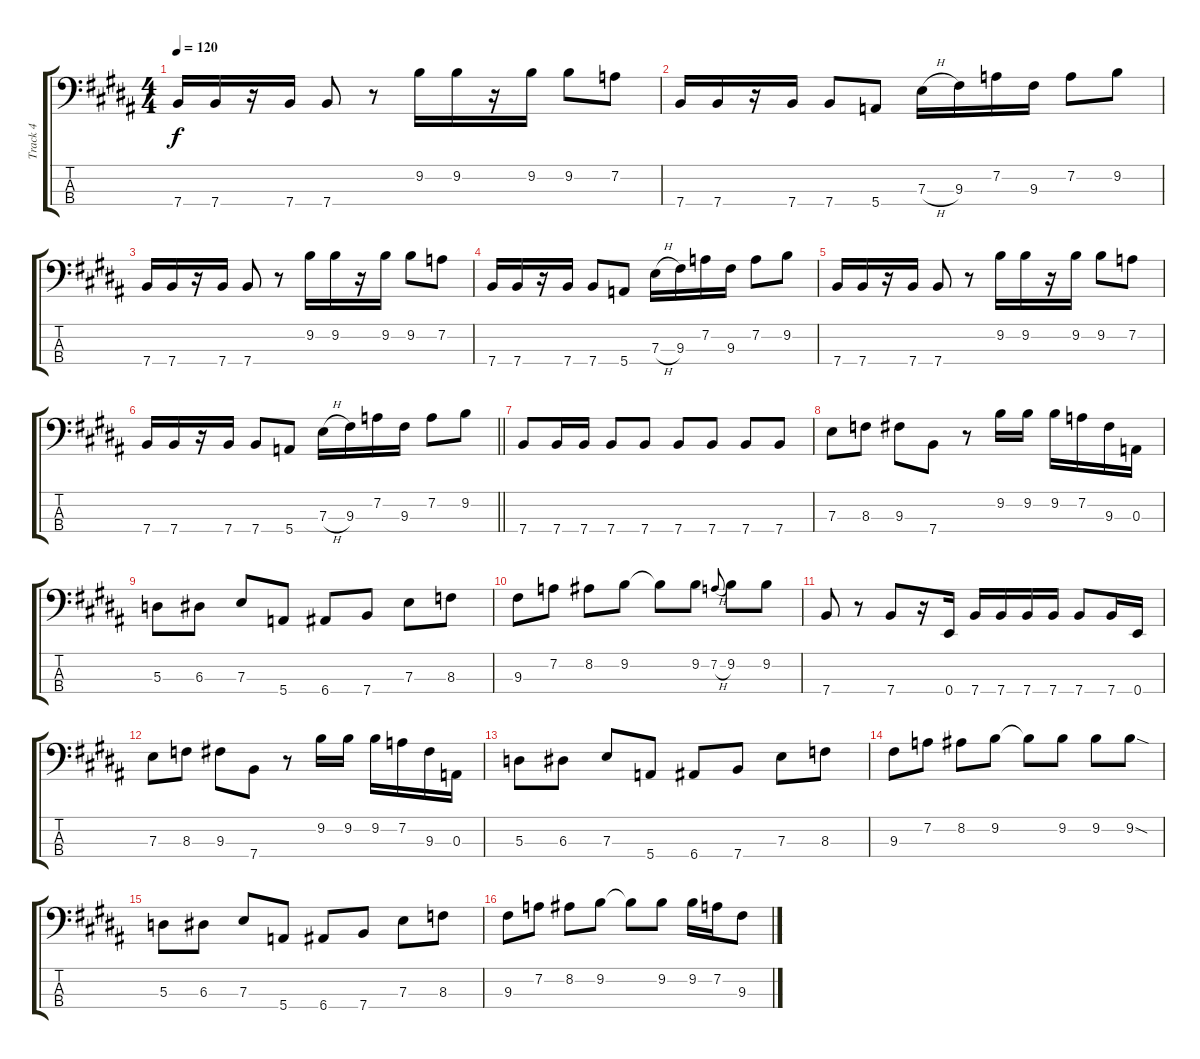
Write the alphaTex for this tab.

\track ("Track 4" "Track 4") {instrument electricbassfinger}
\staff {score tabs}
\tuning (G2 D2 A1 E1) {hide}
\ts (4 4)
\tempo 120
\clef f4
\ks b
7.4.16{dy f} 7.4.16 r.16 7.4.16 7.4.8 r.8 9.2.16 9.2.16 r.16 9.2.16 9.2.8 7.2.8 |
7.4.16 7.4.16 r.16 7.4.16 7.4.8 5.4.8 7.3{h}.16 9.3.16 7.2.16 9.3.16 7.2.8 9.2.8 |
7.4.16 7.4.16 r.16 7.4.16 7.4.8 r.8 9.2.16 9.2.16 r.16 9.2.16 9.2.8 7.2.8 |
7.4.16 7.4.16 r.16 7.4.16 7.4.8 5.4.8 7.3{h}.16 9.3.16 7.2.16 9.3.16 7.2.8 9.2.8 |
7.4.16 7.4.16 r.16 7.4.16 7.4.8 r.8 9.2.16 9.2.16 r.16 9.2.16 9.2.8 7.2.8 |
\barLineRight lightlight
7.4.16 7.4.16 r.16 7.4.16 7.4.8 5.4.8 7.3{h}.16 9.3.16 7.2.16 9.3.16 7.2.8 9.2.8 |
7.4.8 7.4.16 7.4.16 7.4.8 7.4.8 7.4.8 7.4.8 7.4.8 7.4.8 |
7.3.8 8.3.8 9.3.8 7.4.8 r.8 9.2.16 9.2.16 9.2.16 7.2.16 9.3.16 0.3.16 |
5.3.8 6.3.8 7.3.8 5.4.8 6.4.8 7.4.8 7.3.8 8.3.8 |
9.3.8 7.2.8 8.2.8 9.2.8 9.2{t}.8 9.2.8 7.2{h}.8{gr onbeat} 9.2.8 9.2.8 |
7.4.8 r.8 7.4.8 r.16 0.4.16 7.4.16 7.4.16 7.4.16 7.4.16 7.4.8 7.4.16 0.4.16 |
7.3.8 8.3.8 9.3.8 7.4.8 r.8 9.2.16 9.2.16 9.2.16 7.2.16 9.3.16 0.3.16 |
5.3.8 6.3.8 7.3.8 5.4.8 6.4.8 7.4.8 7.3.8 8.3.8 |
9.3.8 7.2.8 8.2.8 9.2.8 9.2{t}.8 9.2.8 9.2.8 9.2{sod}.8 |
5.3.8 6.3.8 7.3.8 5.4.8 6.4.8 7.4.8 7.3.8 8.3.8 |
9.3.8 7.2.8 8.2.8 9.2.8 9.2{t}.8 9.2.8 9.2.16 7.2.16 9.3.8
